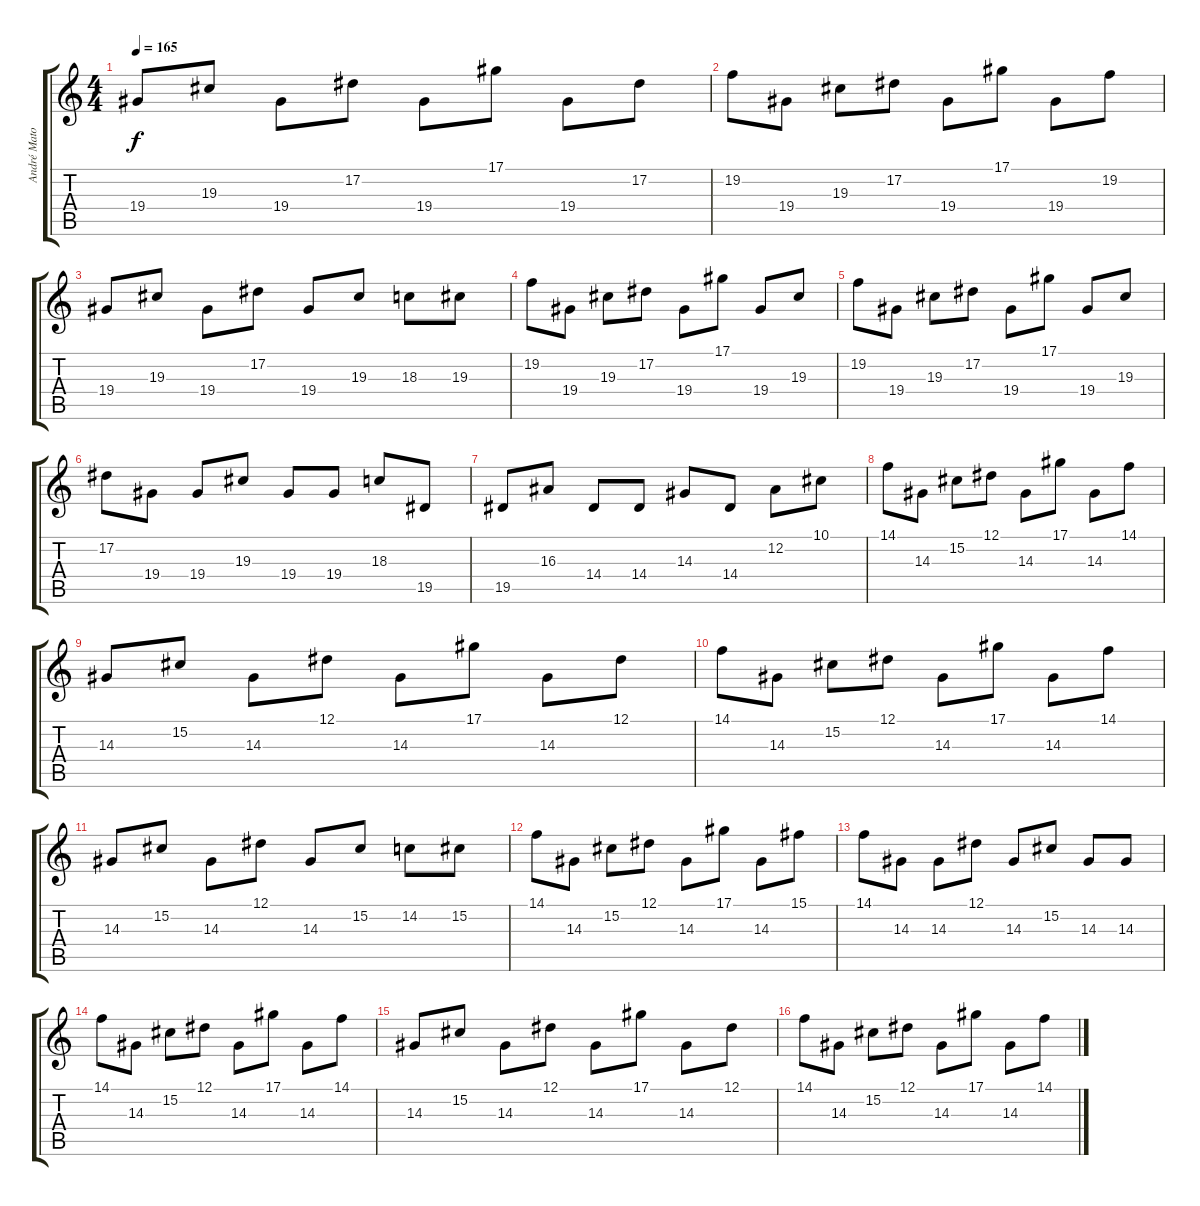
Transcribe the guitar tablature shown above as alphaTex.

\track ("André Matos - SynthStrings 1" "André Mato") {instrument stringensemble1}
\staff {score tabs}
\tuning (Eb4 Bb3 Gb3 Db3 Ab2 Eb2) {hide}
\ts (4 4)
\tempo 165
\clef g2
\ks c
19.4.8{dy f} 19.3.8 19.4.8 17.2.8 19.4.8 17.1.8 19.4.8 17.2.8 |
19.2.8 19.4.8 19.3.8 17.2.8 19.4.8 17.1.8 19.4.8 19.2.8 |
19.4.8 19.3.8 19.4.8 17.2.8 19.4.8 19.3.8 18.3.8 19.3.8 |
19.2.8 19.4.8 19.3.8 17.2.8 19.4.8 17.1.8 19.4.8 19.3.8 |
19.2.8 19.4.8 19.3.8 17.2.8 19.4.8 17.1.8 19.4.8 19.3.8 |
17.2.8 19.4.8 19.4.8 19.3.8 19.4.8 19.4.8 18.3.8 19.5.8 |
19.5.8 16.3.8 14.4.8 14.4.8 14.3.8 14.4.8 12.2.8 10.1.8 |
14.1.8 14.3.8 15.2.8 12.1.8 14.3.8 17.1.8 14.3.8 14.1.8 |
14.3.8 15.2.8 14.3.8 12.1.8 14.3.8 17.1.8 14.3.8 12.1.8 |
14.1.8 14.3.8 15.2.8 12.1.8 14.3.8 17.1.8 14.3.8 14.1.8 |
14.3.8 15.2.8 14.3.8 12.1.8 14.3.8 15.2.8 14.2.8 15.2.8 |
14.1.8 14.3.8 15.2.8 12.1.8 14.3.8 17.1.8 14.3.8 15.1.8 |
14.1.8 14.3.8 14.3.8 12.1.8 14.3.8 15.2.8 14.3.8 14.3.8 |
14.1.8 14.3.8 15.2.8 12.1.8 14.3.8 17.1.8 14.3.8 14.1.8 |
14.3.8 15.2.8 14.3.8 12.1.8 14.3.8 17.1.8 14.3.8 12.1.8 |
14.1.8 14.3.8 15.2.8 12.1.8 14.3.8 17.1.8 14.3.8 14.1.8
